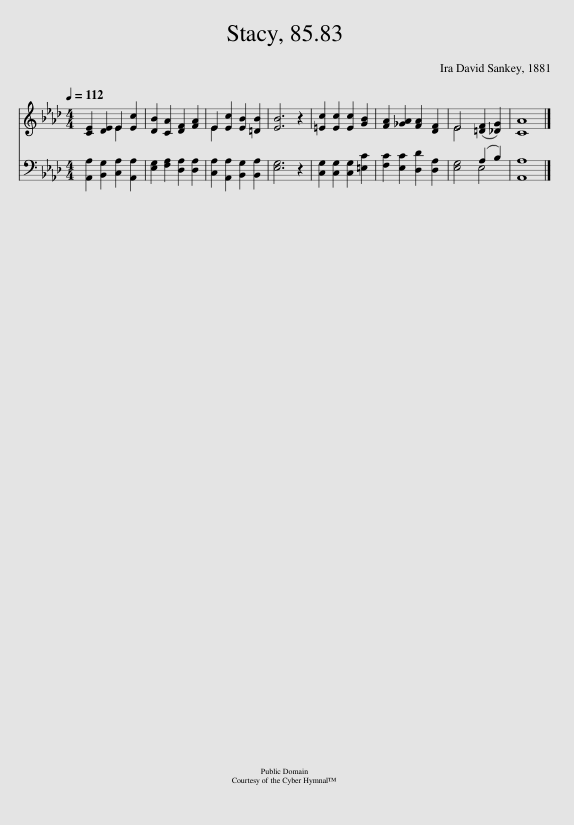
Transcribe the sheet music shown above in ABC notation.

X:1
%%score ( 1 2 ) ( 3 4 )
L:1/8
Q:1/4=112
M:4/4
I:linebreak $
K:Ab
V:1 treble
V:2 treble
V:3 bass
V:4 bass
V:1
 [CE]2 [DE]2 E2 [Ec]2 | [DB]2 [CA]2 [DF]2 [FA]2 | E2 [Ec]2 [EB]2 [=DB]2 | [EB]6 z2 | [=Ec]2 [Ec]2 [Ec]2 [GB]2 | %5
 [FA]2 [_GA]2 [FA]2 [DF]2 | E4 ([=DF]2 [_DG]2) | [CA]8 |] %8
V:2
 x4 E2 x2 | x8 | E2 x6 | x8 | x8 | %5
 x8 | E4 x4 | x8 |] %8
V:3
 [A,,A,]2 [B,,G,]2 [C,A,]2 [A,,A,]2 | [E,G,]2 [F,A,]2 [D,A,]2 [D,A,]2 | [C,A,]2 [A,,A,]2 [B,,G,]2 [B,,A,]2 | [E,G,]6 z2 | [C,G,]2 [C,G,]2 [C,G,]2 [=E,C]2 | %5
 [F,C]2 [E,C]2 [D,D]2 [D,A,]2 | [E,G,]4 (A,2 B,2) | [A,,A,]8 |] %8
V:4
 x8 | x8 | x8 | x8 | x8 | %5
 x8 | x4 E,4 | x8 |] %8
